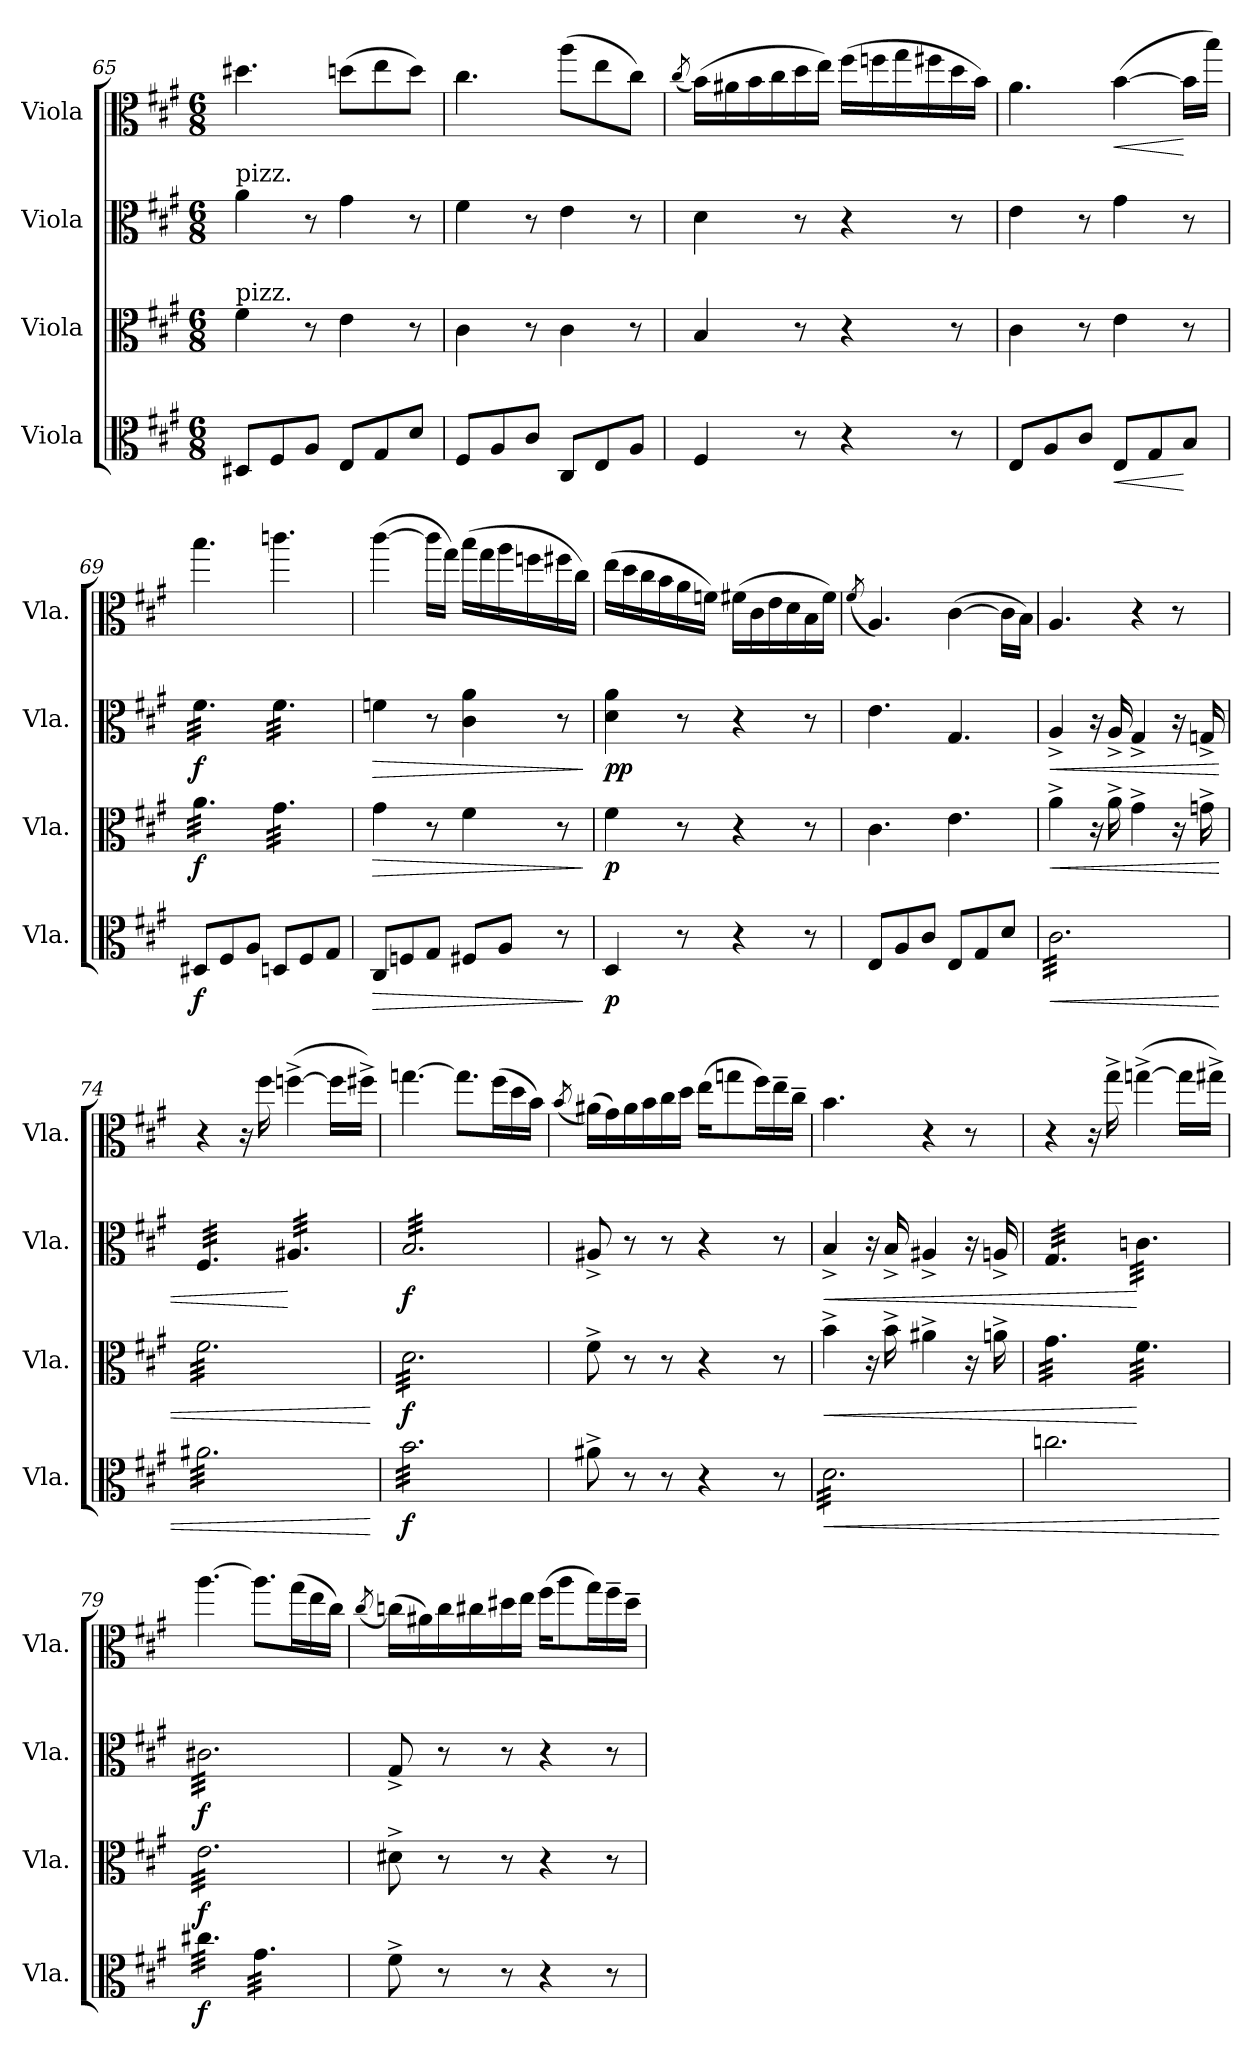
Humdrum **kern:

**kern	**dynam	**kern	**dynam	**kern	**dynam	**kern	**dynam
*part4	*part4	*part3	*part3	*part2	*part2	*part1	*part1
*staff4	*staff4	*staff3	*staff3	*staff2	*staff2	*staff1	*staff1
*I"Viola	*	*I"Viola	*	*I"Viola	*	*I"Viola	*
*I'Vla.	*	*I'Vla.	*	*I'Vla.	*	*I'Vla.	*
*clefC3	*	*clefC3	*	*clefC3	*	*clefC3	*
*k[f#c#g#]	*	*k[f#c#g#]	*	*k[f#c#g#]	*	*k[f#c#g#]	*
*M6/8	*	*M6/8	*	*M6/8	*	*M6/8	*
=65	=65	=65	=65	=65	=65	=65	=65
!	!	!	!	!LO:TX:a:t=pizz.	!	!	!
!	!	!LO:TX:a:t=pizz.	!	!	!	!	!
8D#X/L	.	4f#\	.	4a\	.	4.dd#X\	.
8F#/	.	.	.	.	.	.	.
8A/J	.	8r	.	8r	.	.	.
8E/L	.	4e\	.	4g#\	.	(8ddn\L	.
8G#/	.	.	.	.	.	8ee\	.
8d/J	.	8r	.	8r	.	8dd\J)	.
=66	=66	=66	=66	=66	=66	=66	=66
8F#/L	.	4c#\	.	4f#\	.	4.cc#\	.
8A/	.	.	.	.	.	.	.
8c#/J	.	8r	.	8r	.	.	.
8C#/L	.	4c#\	.	4e\	.	(8aa\L	.
8E/	.	.	.	.	.	8ee\	.
8A/J	.	8r	.	8r	.	8cc#\J)	.
!!LO:LB:g=z
=67	=67	=67	=67	=67	=67	=67	=67
.	.	.	.	.	.	(8qcc#/	.
4F#/	.	4B/	.	4d\	.	(16b\LL)	.
.	.	.	.	.	.	16a#X\	.
.	.	.	.	.	.	16b\	.
.	.	.	.	.	.	16cc#\	.
8r	.	8r	.	8r	.	16dd\	.
.	.	.	.	.	.	16ee\JJ)	.
4r	.	4r	.	4r	.	(16ff#\LL	.
.	.	.	.	.	.	16ffn\	.
.	.	.	.	.	.	16gg#\	.
.	.	.	.	.	.	16ff#X\	.
8r	.	8r	.	8r	.	16dd\	.
.	.	.	.	.	.	16b\JJ)	.
=68	=68	=68	=68	=68	=68	=68	=68
8E/L	.	4c#\	.	4e\	.	4.a\	.
8A/	.	.	.	.	.	.	.
8c#/J	.	8r	.	8r	.	.	.
!	!LO:HP:b	!	!	!	!	!	!LO:HP:b
8E/L	<	4e\	.	4g#\	.	(>[4b\	<
8G#/	.	.	.	.	.	.	.
8B/J	[	8r	.	8r	.	16b\LL]	[
.	.	.	.	.	.	16bb\JJ)	.
=69	=69	=69	=69	=69	=69	=69	=69
!	!	!	!	!LO:TX:a:t=arco	!	!	!
!	!	!LO:TX:a:t=arco	!	!	!	!	!
!	!LO:DY:b	!	!LO:DY:b	!	!LO:DY:b	!	!
*	*	*tremolo	*	*	*	*	*
*	*	*	*	*tremolo	*	*	*
8D#X/L	f	32a\LLL	f	32f#\LLL	f	4.bb\	.
.	.	32a\	.	32f#\	.	.	.
.	.	32a\	.	32f#\	.	.	.
.	.	32a\	.	32f#\	.	.	.
8F#/	.	32a\	.	32f#\	.	.	.
.	.	32a\	.	32f#\	.	.	.
.	.	32a\	.	32f#\	.	.	.
.	.	32a\	.	32f#\	.	.	.
8A/J	.	32a\	.	32f#\	.	.	.
.	.	32a\	.	32f#\	.	.	.
.	.	32a\	.	32f#\	.	.	.
.	.	32a\JJJ	.	32f#\JJJ	.	.	.
8Dn/L	.	32g#\LLL	.	32f#\LLL	.	4.cccn\	.
.	.	32g#\	.	32f#\	.	.	.
.	.	32g#\	.	32f#\	.	.	.
.	.	32g#\	.	32f#\	.	.	.
8F#/	.	32g#\	.	32f#\	.	.	.
.	.	32g#\	.	32f#\	.	.	.
.	.	32g#\	.	32f#\	.	.	.
.	.	32g#\	.	32f#\	.	.	.
8G#/J	.	32g#\	.	32f#\	.	.	.
.	.	32g#\	.	32f#\	.	.	.
.	.	32g#\	.	32f#\	.	.	.
.	.	32g#\JJJ	.	32f#\JJJ	.	.	.
*	*	*	*	*Xtremolo	*	*	*
*	*	*Xtremolo	*	*	*	*	*
=70	=70	=70	=70	=70	=70	=70	=70
!	!LO:HP:b	!	!LO:HP:b	!	!LO:HP:b	!	!
8C#/L	>	4g#\	>	4fn\	>	([4ccc#\	.
8Fn/	.	.	.	.	.	.	.
8G#/J	.	8r	.	8r	.	16ccc#\LL]	.
.	.	.	.	.	.	16gg#\JJ)	.
8F#X/L	.	4f#\	.	4c#\ 4a\	.	(16bb\LL	.
.	.	.	.	.	.	16gg#\	.
8A/J	.	.	.	.	.	16aa\	.
.	.	.	.	.	.	16ffn\	.
8r	.	8r	.	8r	.	16ff#X\	.
.	.	.	.	.	.	16cc#\JJ)	.
.	]	.	]	.	]	.	.
!!LO:LB:g=z
=71	=71	=71	=71	=71	=71	=71	=71
!	!LO:DY:b	!	!LO:DY:b	!	!LO:DY:b	!	!
!	!	!	!	!	!LO:DY:n=1:b	!	!
4D/	p	4f#\	p	4d\ 4a\	p p	(16ee\LL	.
.	.	.	.	.	.	16dd\	.
.	.	.	.	.	.	16cc#\	.
.	.	.	.	.	.	16b\	.
8r	.	8r	.	8r	.	16a\	.
.	.	.	.	.	.	16fn\JJ)	.
4r	.	4r	.	4r	.	(16f#X\LL	.
.	.	.	.	.	.	16c#\	.
.	.	.	.	.	.	16e\	.
.	.	.	.	.	.	16d\	.
8r	.	8r	.	8r	.	16B\	.
.	.	.	.	.	.	16f#\JJ)	.
=72	=72	=72	=72	=72	=72	=72	=72
.	.	.	.	.	.	(8qf#/	.
8E/L	.	4.c#\	.	4.e\	.	4.A/)	.
8A/	.	.	.	.	.	.	.
8c#/J	.	.	.	.	.	.	.
8E/L	.	4.e\	.	4.G#/	.	(>[4c#\	.
8G#/	.	.	.	.	.	.	.
8d/J	.	.	.	.	.	16c#\LL]	.
.	.	.	.	.	.	16B\JJ)	.
=73	=73	=73	=73	=73	=73	=73	=73
!LO:TX:a:t=arco	!	!	!	!	!	!	!
!	!LO:HP:b	!	!LO:HP:b	!	!LO:HP:b	!	!
*tremolo	*	*	*	*	*	*	*
32c#\LLL	<	4a^\	<	4A^/	<	4.A/	.
32c#\	.	.	.	.	.	.	.
32c#\	.	.	.	.	.	.	.
32c#\	.	.	.	.	.	.	.
32c#\	.	.	.	.	.	.	.
32c#\	.	.	.	.	.	.	.
32c#\	.	.	.	.	.	.	.
32c#\	.	.	.	.	.	.	.
32c#\	.	16r	.	16r	.	.	.
32c#\	.	.	.	.	.	.	.
32c#\	.	16a^\	.	16A^/	.	.	.
32c#\	.	.	.	.	.	.	.
32c#\	.	4g#^\	.	4G#^/	.	4r	.
32c#\	.	.	.	.	.	.	.
32c#\	.	.	.	.	.	.	.
32c#\	.	.	.	.	.	.	.
32c#\	.	.	.	.	.	.	.
32c#\	.	.	.	.	.	.	.
32c#\	.	.	.	.	.	.	.
32c#\	.	.	.	.	.	.	.
32c#\	.	16r	.	16r	.	8r	.
32c#\	.	.	.	.	.	.	.
32c#\	.	16gn^\	.	16Gn^/	.	.	.
32c#\JJJ	.	.	.	.	.	.	.
=74	=74	=74	=74	=74	=74	=74	=74
*	*	*tremolo	*	*	*	*	*
*	*	*	*	*tremolo	*	*	*
32a#X\LLL	.	32f#\LLL	.	32F#/LLL	.	4r	.
32a#X\	.	32f#\	.	32F#/	.	.	.
32a#X\	.	32f#\	.	32F#/	.	.	.
32a#X\	.	32f#\	.	32F#/	.	.	.
32a#X\	.	32f#\	.	32F#/	.	.	.
32a#X\	.	32f#\	.	32F#/	.	.	.
32a#X\	.	32f#\	.	32F#/	.	.	.
32a#X\	.	32f#\	.	32F#/	.	.	.
32a#X\	.	32f#\	.	32F#/	.	16r	.
32a#X\	.	32f#\	.	32F#/	.	.	.
32a#X\	.	32f#\	.	32F#/	.	16ff#\	.
32a#X\	.	32f#\	.	32F#/JJJ	.	.	.
32a#X\	.	32f#\	.	32A#X/LLL	[	([4ffn^\	.
32a#X\	.	32f#\	.	32A#X/	.	.	.
32a#X\	.	32f#\	.	32A#X/	.	.	.
32a#X\	.	32f#\	.	32A#X/	.	.	.
32a#X\	.	32f#\	.	32A#X/	.	.	.
32a#X\	.	32f#\	.	32A#X/	.	.	.
32a#X\	.	32f#\	.	32A#X/	.	.	.
32a#X\	.	32f#\	.	32A#X/	.	.	.
32a#X\	.	32f#\	.	32A#X/	.	16ff\LL]	.
32a#X\	.	32f#\	.	32A#X/	.	.	.
32a#X\	.	32f#\	.	32A#X/	.	16ff#X^\JJ)	.
32a#X\JJJ	.	32f#\JJJ	.	32A#X/JJJ	.	.	.
.	[	.	[	.	.	.	.
=75	=75	=75	=75	=75	=75	=75	=75
!	!LO:DY:b	!	!LO:DY:b	!	!LO:DY:b	!	!
32b\LLL	f	32d\LLL	f	32B/LLL	f	[4.ggn\	.
32b\	.	32d\	.	32B/	.	.	.
32b\	.	32d\	.	32B/	.	.	.
32b\	.	32d\	.	32B/	.	.	.
32b\	.	32d\	.	32B/	.	.	.
32b\	.	32d\	.	32B/	.	.	.
32b\	.	32d\	.	32B/	.	.	.
32b\	.	32d\	.	32B/	.	.	.
32b\	.	32d\	.	32B/	.	.	.
32b\	.	32d\	.	32B/	.	.	.
32b\	.	32d\	.	32B/	.	.	.
32b\	.	32d\	.	32B/	.	.	.
32b\	.	32d\	.	32B/	.	8.gg\L]	.
32b\	.	32d\	.	32B/	.	.	.
32b\	.	32d\	.	32B/	.	.	.
32b\	.	32d\	.	32B/	.	.	.
32b\	.	32d\	.	32B/	.	.	.
32b\	.	32d\	.	32B/	.	.	.
32b\	.	32d\	.	32B/	.	(16ff#\L	.
32b\	.	32d\	.	32B/	.	.	.
32b\	.	32d\	.	32B/	.	16dd\	.
32b\	.	32d\	.	32B/	.	.	.
32b\	.	32d\	.	32B/	.	16b\JJ)	.
32b\JJJ	.	32d\JJJ	.	32B/JJJ	.	.	.
*	*	*	*	*Xtremolo	*	*	*
*	*	*Xtremolo	*	*	*	*	*
*Xtremolo	*	*	*	*	*	*	*
!!LO:PB:g=z
=76	=76	=76	=76	=76	=76	=76	=76
.	.	.	.	.	.	(8qb/	.
8a#X^\	.	8f#^\	.	8A#X^/	.	(16a#X\LL)	.
.	.	.	.	.	.	16g#\)	.
8r	.	8r	.	8r	.	16a#\	.
.	.	.	.	.	.	16b\	.
8r	.	8r	.	8r	.	16cc#\	.
.	.	.	.	.	.	16dd\JJ	.
4r	.	4r	.	4r	.	(16ee\KL	.
.	.	.	.	.	.	8ggn\	.
.	.	.	.	.	.	16ff#\L)	.
8r	.	8r	.	8r	.	16ee~\	.
.	.	.	.	.	.	16cc#~\JJ	.
=77	=77	=77	=77	=77	=77	=77	=77
!	!LO:HP:b	!	!LO:HP:b	!	!LO:HP:b	!	!
*tremolo	*	*	*	*	*	*	*
32d\LLL	<	4b^\	<	4B^/	<	4.b\	.
32d\	.	.	.	.	.	.	.
32d\	.	.	.	.	.	.	.
32d\	.	.	.	.	.	.	.
32d\	.	.	.	.	.	.	.
32d\	.	.	.	.	.	.	.
32d\	.	.	.	.	.	.	.
32d\	.	.	.	.	.	.	.
32d\	.	16r	.	16r	.	.	.
32d\	.	.	.	.	.	.	.
32d\	.	16b^\	.	16B^/	.	.	.
32d\	.	.	.	.	.	.	.
32d\	.	4a#X^\	.	4A#X^/	.	4r	.
32d\	.	.	.	.	.	.	.
32d\	.	.	.	.	.	.	.
32d\	.	.	.	.	.	.	.
32d\	.	.	.	.	.	.	.
32d\	.	.	.	.	.	.	.
32d\	.	.	.	.	.	.	.
32d\	.	.	.	.	.	.	.
32d\	.	16r	.	16r	.	8r	.
32d\	.	.	.	.	.	.	.
32d\	.	16an^\	.	16An^/	.	.	.
32d\JJJ	.	.	.	.	.	.	.
*Xtremolo	*	*	*	*	*	*	*
=78	=78	=78	=78	=78	=78	=78	=78
*	*	*tremolo	*	*	*	*	*
*	*	*	*	*tremolo	*	*	*
2.ccn\	.	32g#\LLL	.	32G#/LLL	.	4r	.
.	.	32g#\	.	32G#/	.	.	.
.	.	32g#\	.	32G#/	.	.	.
.	.	32g#\	.	32G#/	.	.	.
.	.	32g#\	.	32G#/	.	.	.
.	.	32g#\	.	32G#/	.	.	.
.	.	32g#\	.	32G#/	.	.	.
.	.	32g#\	.	32G#/	.	.	.
.	.	32g#\	.	32G#/	.	16r	.
.	.	32g#\	.	32G#/	.	.	.
.	.	32g#\	.	32G#/	.	16gg#^\	.
.	.	32g#\JJJ	.	32G#/JJJ	.	.	.
.	.	32f#\LLL	[	32cn\LLL	[	([4ggn^\	.
.	.	32f#\	.	32cn\	.	.	.
.	.	32f#\	.	32cn\	.	.	.
.	.	32f#\	.	32cn\	.	.	.
.	.	32f#\	.	32cn\	.	.	.
.	.	32f#\	.	32cn\	.	.	.
.	.	32f#\	.	32cn\	.	.	.
.	.	32f#\	.	32cn\	.	.	.
.	.	32f#\	.	32cn\	.	16gg\LL]	.
.	.	32f#\	.	32cn\	.	.	.
.	.	32f#\	.	32cn\	.	16gg#X^\JJ)	.
.	.	32f#\JJJ	.	32cn\JJJ	.	.	.
.	[	.	.	.	.	.	.
=79	=79	=79	=79	=79	=79	=79	=79
!	!LO:DY:b	!	!LO:DY:b	!	!LO:DY:b	!	!
*tremolo	*	*	*	*	*	*	*
32cc#X\LLL	f	32e\LLL	f	32c#X\LLL	f	[4.aa\	.
32cc#X\	.	32e\	.	32c#X\	.	.	.
32cc#X\	.	32e\	.	32c#X\	.	.	.
32cc#X\	.	32e\	.	32c#X\	.	.	.
32cc#X\	.	32e\	.	32c#X\	.	.	.
32cc#X\	.	32e\	.	32c#X\	.	.	.
32cc#X\	.	32e\	.	32c#X\	.	.	.
32cc#X\	.	32e\	.	32c#X\	.	.	.
32cc#X\	.	32e\	.	32c#X\	.	.	.
32cc#X\	.	32e\	.	32c#X\	.	.	.
32cc#X\	.	32e\	.	32c#X\	.	.	.
32cc#X\JJJ	.	32e\	.	32c#X\	.	.	.
32g#\LLL	.	32e\	.	32c#X\	.	8.aa\L]	.
32g#\	.	32e\	.	32c#X\	.	.	.
32g#\	.	32e\	.	32c#X\	.	.	.
32g#\	.	32e\	.	32c#X\	.	.	.
32g#\	.	32e\	.	32c#X\	.	.	.
32g#\	.	32e\	.	32c#X\	.	.	.
32g#\	.	32e\	.	32c#X\	.	(16gg#\L	.
32g#\	.	32e\	.	32c#X\	.	.	.
32g#\	.	32e\	.	32c#X\	.	16ee\	.
32g#\	.	32e\	.	32c#X\	.	.	.
32g#\	.	32e\	.	32c#X\	.	16cc#\JJ)	.
32g#\JJJ	.	32e\JJJ	.	32c#X\JJJ	.	.	.
*	*	*	*	*Xtremolo	*	*	*
*	*	*Xtremolo	*	*	*	*	*
*Xtremolo	*	*	*	*	*	*	*
!!LO:LB:g=z
=80	=80	=80	=80	=80	=80	=80	=80
.	.	.	.	.	.	(8qcc#/	.
8f#^\	.	8d#X^\	.	8G#^/	.	(16ccn\LL)	.
.	.	.	.	.	.	16a#X\)	.
8r	.	8r	.	8r	.	16cc\	.
.	.	.	.	.	.	16cc#X\	.
8r	.	8r	.	8r	.	16dd#X\	.
.	.	.	.	.	.	16ee\JJ	.
4r	.	4r	.	4r	.	(16ff#\KL	.
.	.	.	.	.	.	8aa\	.
.	.	.	.	.	.	16gg#\L)	.
8r	.	8r	.	8r	.	16ff#~\	.
.	.	.	.	.	.	16dd#~\JJ	.
=	=	=	=	=	=	=	=
*-	*-	*-	*-	*-	*-	*-	*-
